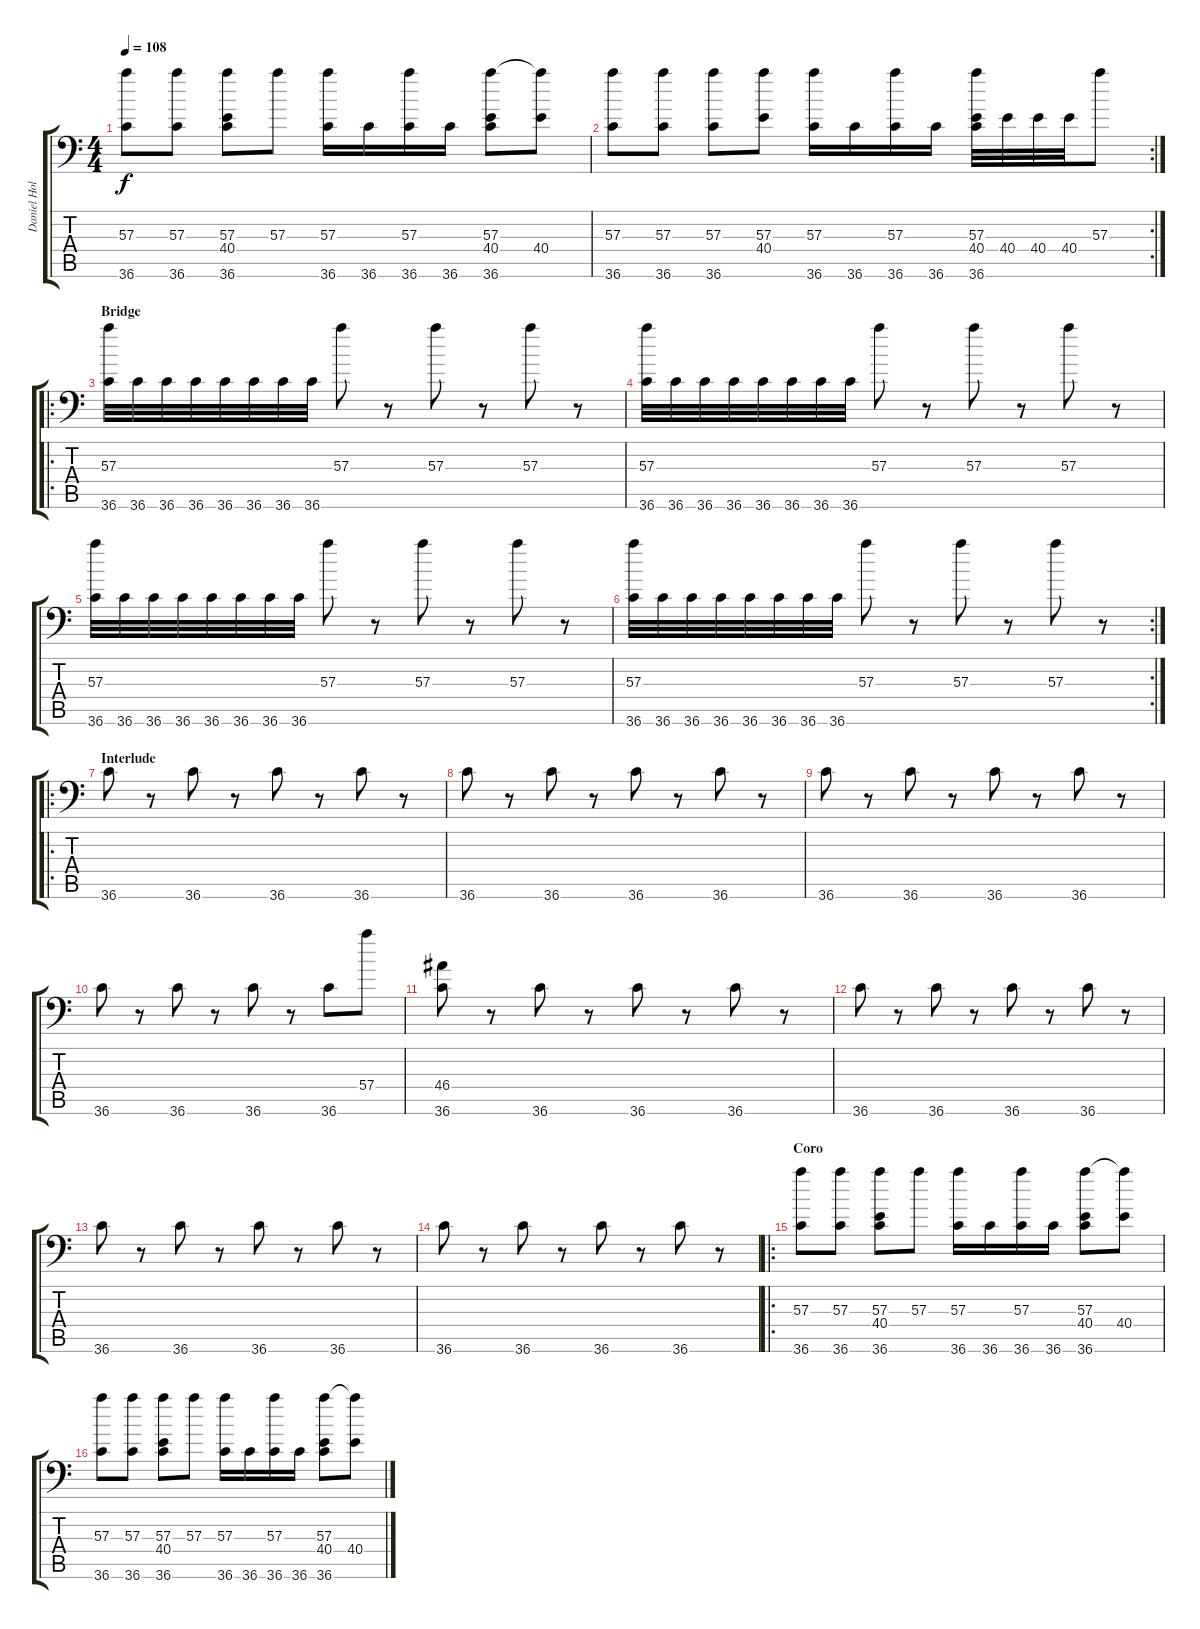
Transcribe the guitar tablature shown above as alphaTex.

\track ("Daniel Holmgren" "Daniel Hol") {instrument acousticgrandpiano}
\staff {score tabs}
\tuning (C-1 C-1 C-1 C-1 C-1 C-1) {hide}
\ts (4 4)
\tempo 108
\clef f4
\ks c
(57.3 36.6).8{dy f} (57.3 36.6).8 (57.3 40.4 36.6).8 57.3.8 (57.3 36.6).16 36.6.16 (57.3 36.6).16 36.6.16 (57.3 40.4 36.6).8 (57.3{t} 40.4).8 |
\rc 2
(57.3 36.6).8 (57.3 36.6).8 (57.3 36.6).8 (57.3 40.4).8 (57.3 36.6).16 36.6.16 (57.3 36.6).16 36.6.16 (57.3 40.4 36.6).32 40.4.32 40.4.32 40.4.32 57.3.8 |
\ro
\section ("" "Bridge")
(57.3 36.6).32 36.6.32 36.6.32 36.6.32 36.6.32 36.6.32 36.6.32 36.6.32 57.3.8 r.8 57.3.8 r.8 57.3.8 r.8 |
(57.3 36.6).32 36.6.32 36.6.32 36.6.32 36.6.32 36.6.32 36.6.32 36.6.32 57.3.8 r.8 57.3.8 r.8 57.3.8 r.8 |
(57.3 36.6).32 36.6.32 36.6.32 36.6.32 36.6.32 36.6.32 36.6.32 36.6.32 57.3.8 r.8 57.3.8 r.8 57.3.8 r.8 |
\rc 2
(57.3 36.6).32 36.6.32 36.6.32 36.6.32 36.6.32 36.6.32 36.6.32 36.6.32 57.3.8 r.8 57.3.8 r.8 57.3.8 r.8 |
\ro
\section ("" "Interlude")
36.6.8 r.8 36.6.8 r.8 36.6.8 r.8 36.6.8 r.8 |
36.6.8 r.8 36.6.8 r.8 36.6.8 r.8 36.6.8 r.8 |
36.6.8 r.8 36.6.8 r.8 36.6.8 r.8 36.6.8 r.8 |
36.6.8 r.8 36.6.8 r.8 36.6.8 r.8 36.6.8 57.4.8 |
(46.4 36.6).8 r.8 36.6.8 r.8 36.6.8 r.8 36.6.8 r.8 |
36.6.8 r.8 36.6.8 r.8 36.6.8 r.8 36.6.8 r.8 |
36.6.8 r.8 36.6.8 r.8 36.6.8 r.8 36.6.8 r.8 |
36.6.8 r.8 36.6.8 r.8 36.6.8 r.8 36.6.8 r.8 |
\ro
\section ("" "Coro")
(57.3 36.6).8 (57.3 36.6).8 (57.3 40.4 36.6).8 57.3.8 (57.3 36.6).16 36.6.16 (57.3 36.6).16 36.6.16 (57.3 40.4 36.6).8 (57.3{t} 40.4).8 |
(57.3 36.6).8 (57.3 36.6).8 (57.3 40.4 36.6).8 57.3.8 (57.3 36.6).16 36.6.16 (57.3 36.6).16 36.6.16 (57.3 40.4 36.6).8 (57.3{t} 40.4).8
